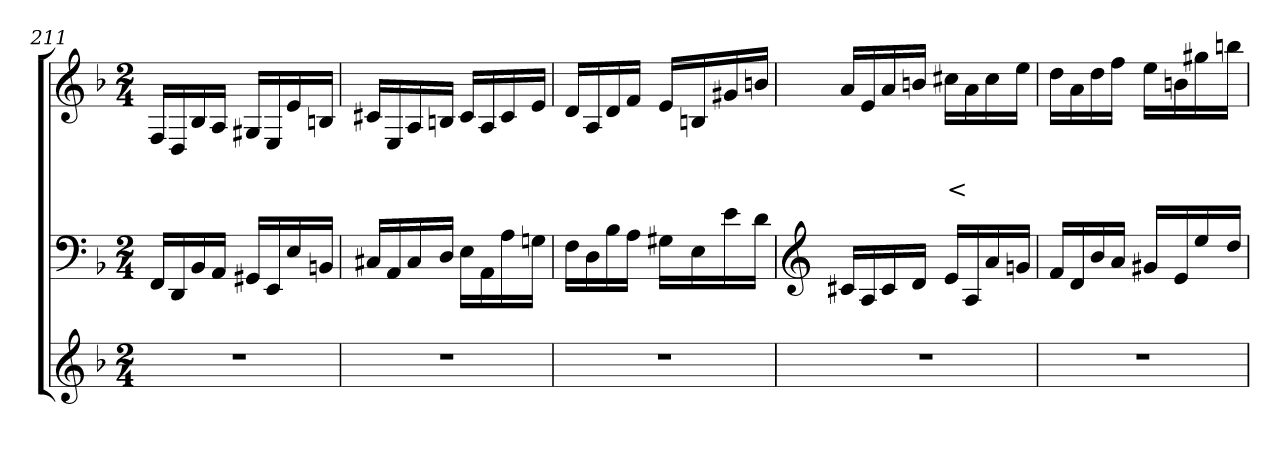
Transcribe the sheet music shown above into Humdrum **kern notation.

**kern	**kern	**kern	**text	**text
*part3	*part2	*part1	*part1	*part1
*staff3	*staff2	*staff1	*staff1	*staff1
*clefG2	*clefF4	*clefG2	*	*
*k[b-]	*k[b-]	*k[b-]	*	*
*M2/4	*M2/4	*M2/4	*	*
=211	=211	=211	=211	=211
2r	16FFLL	16FLL	.	.
.	16DD	16D	.	.
.	16BB-	16B-	.	.
.	16AAJJ	16AJJ	.	.
.	16GG#XLL	16G#XLL	.	.
.	16EE	16E	.	.
.	16E	16e	.	.
.	16BBnJJ	16BnJJ	.	.
=212	=212	=212	=212	=212
2r	16C#XLL	16c#XLL	.	.
.	16AA	16E	.	.
.	16C#	16A	.	.
.	16DJJ	16BnJJ	.	.
.	16ELL	16c#LL	.	.
.	16AA	16A	.	.
.	16A	16c#	.	.
.	16GnJJ	16eJJ	.	.
=213	=213	=213	=213	=213
2r	16FLL	16dLL	.	.
.	16D	16A	.	.
.	16B-	16d	.	.
.	16AJJ	16fJJ	.	.
.	16G#XLL	16eLL	.	.
.	16E	16Bn	.	.
.	16e	16g#X	.	.
.	16dJJ	16bnJJ	.	.
=214	=214	=214	=214	=214
*	*clefG2	*	*	*
2r	16c#XLL	16aLL	.	.
.	16A	16e	.	.
.	16c#	16a	.	.
.	16dJJ	16bnJJ	.	.
.	16eLL	16cc#XLL	.	<
.	16A	16a	.	.
.	16a	16cc#	.	.
.	16gnJJ	16eeJJ	.	.
=215	=215	=215	=215	=215
2r	16fLL	16ddLL	.	.
.	16d	16a	.	.
.	16b-	16dd	.	.
.	16aJJ	16ffJJ	.	.
.	16g#XLL	16eeLL	.	.
.	16e	16bn	.	.
.	16ee	16gg#X	.	.
.	16ddJJ	16bbnJJ	.	.
=	=	=	=	=
*-	*-	*-	*-	*-
